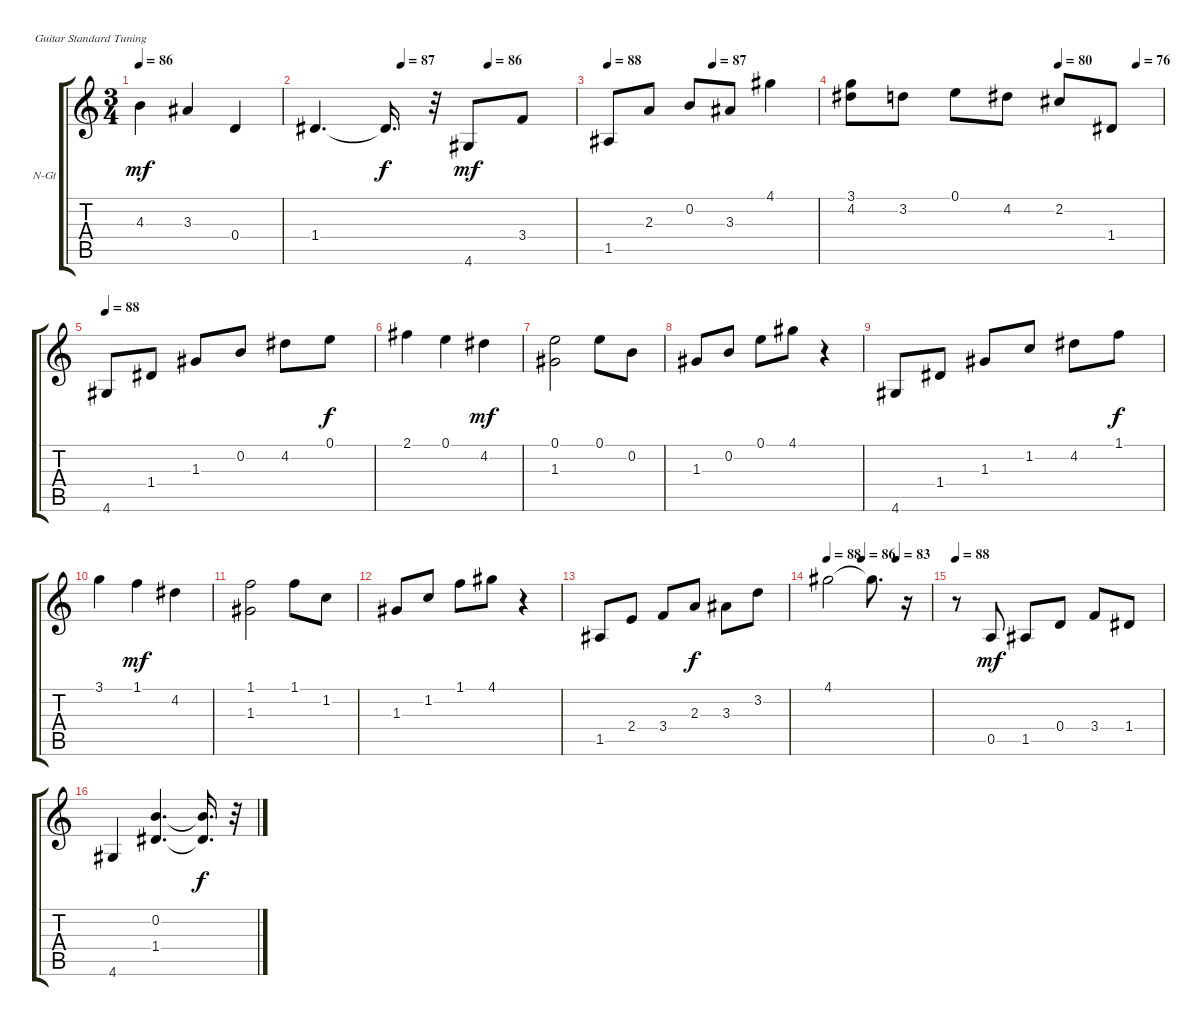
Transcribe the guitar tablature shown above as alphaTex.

\bracketExtendMode groupsimilarinstruments
\firstSystemTrackNameOrientation horizontal
\otherSystemsTrackNameOrientation horizontal
\track ("Seq M.Knezevic" "N-Gt") {instrument acousticguitarnylon}
\staff {score tabs}
\tuning (E4 B3 G3 D3 A2 E2)
\ts (3 4)
\tempo 86
\clef g2
\ks c
4.3.4{dy mf} 3.3.4 0.4.4 |
\tempo (87 0.333333)
\tempo (86 0.666667)
1.4.4{d} 1.4{t}.16{d dy f} r.32 4.6.8{dy mf} 3.4.8 |
\tempo 88
\tempo (87 0.5)
1.5.8 2.3.8 0.2.8 3.3.8 4.1.4 |
\tempo (80 0.666667)
\tempo (76 0.916667)
(3.1 4.2).8 3.2.8 0.1.8 4.2.8 2.2.8 1.4.8 |
\tempo 88
4.6.8 1.4.8 1.3.8 0.2.8 4.2.8 0.1.8{dy f} |
2.1.4 0.1.4 4.2.4{dy mf} |
(0.1 1.3).2 0.1.8 0.2.8 |
1.3.8 0.2.8 0.1.8 4.1.8 r.4 |
4.6.8 1.4.8 1.3.8 1.2.8 4.2.8 1.1.8{dy f} |
3.1.4 1.1.4{dy mf} 4.2.4 |
(1.1 1.3).2 1.1.8 1.2.8 |
1.3.8 1.2.8 1.1.8 4.1.8 r.4 |
1.5.8 2.4.8 3.4.8 2.3.8{dy f} 3.3.8 3.2.8 |
\tempo 88
\tempo (86 0.333333)
\tempo (83 0.666667)
4.1.2 4.1{t}.8{d} r.16 |
\tempo 88
r.8 0.5.8{dy mf} 1.5.8 0.4.8 3.4.8 1.4.8 |
4.6.4 (0.2 1.4).4{d} (0.2{t} 1.4{t}).16{d dy f} r.32
